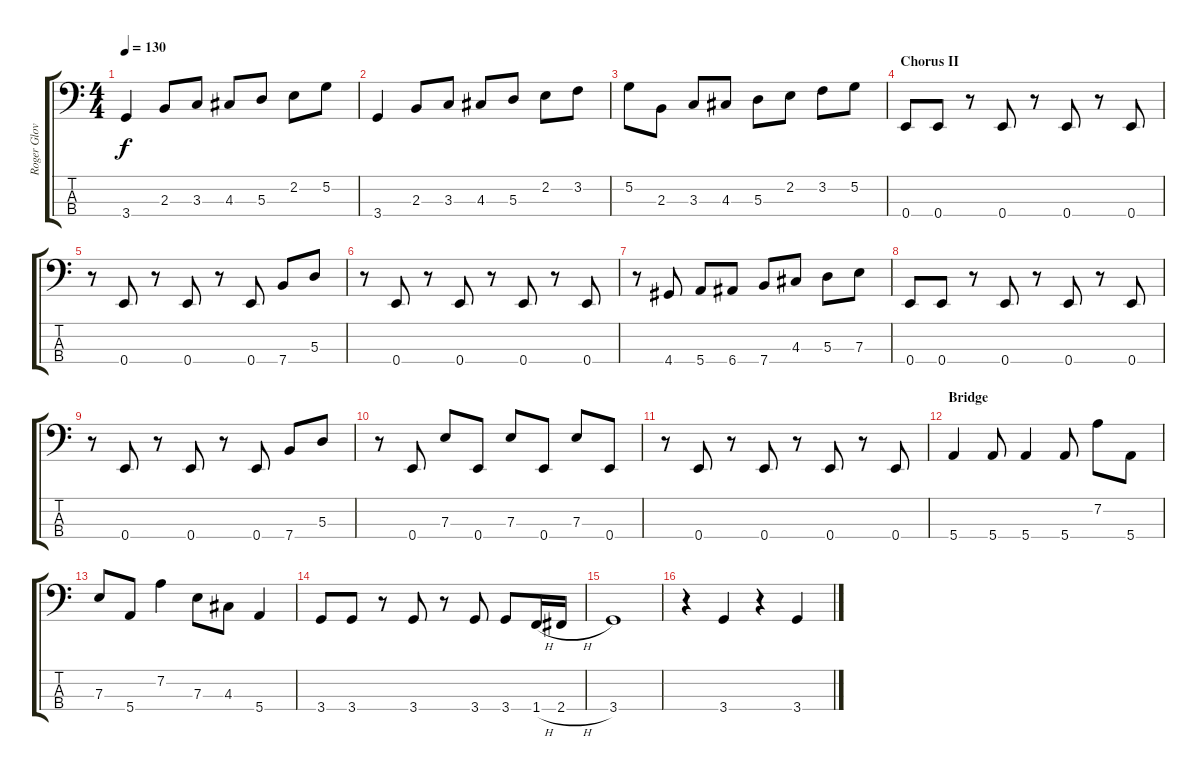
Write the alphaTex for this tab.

\track ("Roger Glover - Bass" "Roger Glov") {instrument electricbasspick}
\staff {score tabs}
\tuning (G2 D2 A1 E1) {hide}
\ts (4 4)
\tempo 130
\clef f4
\ks c
3.4.4{dy f} 2.3.8 3.3.8 4.3.8 5.3.8 2.2.8 5.2.8 |
3.4.4 2.3.8 3.3.8 4.3.8 5.3.8 2.2.8 3.2.8 |
5.2.8 2.3.8 3.3.8 4.3.8 5.3.8 2.2.8 3.2.8 5.2.8 |
\section ("" "Chorus II")
0.4.8 0.4.8 r.8 0.4.8 r.8 0.4.8 r.8 0.4.8 |
r.8 0.4.8 r.8 0.4.8 r.8 0.4.8 7.4.8 5.3.8 |
r.8 0.4.8 r.8 0.4.8 r.8 0.4.8 r.8 0.4.8 |
r.8 4.4.8 5.4.8 6.4.8 7.4.8 4.3.8 5.3.8 7.3.8 |
0.4.8 0.4.8 r.8 0.4.8 r.8 0.4.8 r.8 0.4.8 |
r.8 0.4.8 r.8 0.4.8 r.8 0.4.8 7.4.8 5.3.8 |
r.8 0.4.8 7.3.8 0.4.8 7.3.8 0.4.8 7.3.8 0.4.8 |
r.8 0.4.8 r.8 0.4.8 r.8 0.4.8 r.8 0.4.8 |
\section ("" "Bridge")
5.4.4 5.4.8 5.4.4 5.4.8 7.2.8 5.4.8 |
7.3.8 5.4.8 7.2.4 7.3.8 4.3.8 5.4.4 |
3.4.8 3.4.8 r.8 3.4.8 r.8 3.4.8 3.4.8 1.4{h}.16 2.4{h}.16 |
3.4.1 |
r.4 3.4.4 r.4 3.4.4
